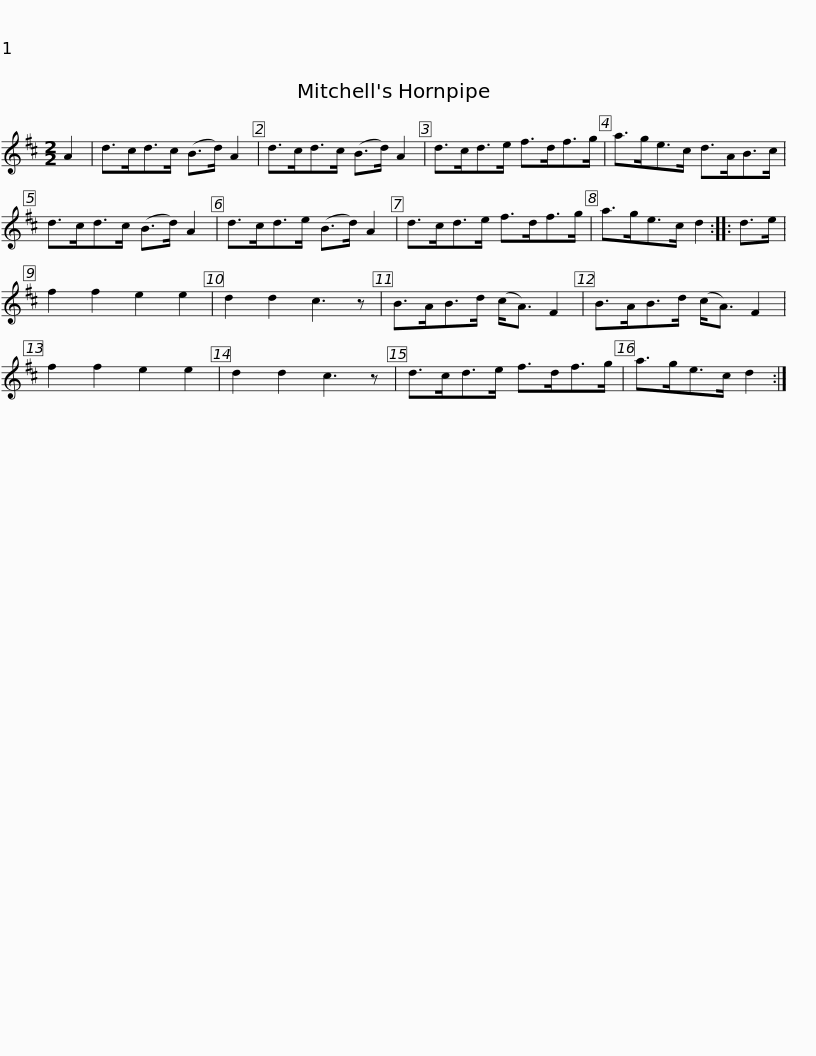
X:1
L:1/8
M:2/2
I:linebreak $
K:D
V:1 treble
V:1
 A2 | d>cd>c (B>d) A2 | d>cd>c (B>d) A2 | d>cd>e f>df>g | a>ge>c d>AB>c |$ %5
 d>cd>c (B>d) A2 | d>cd>e (B>d) A2 | d>cd>e f>df>g | a>ge>c d2 :: d>e | %10
 f2 f2 e2 e2 | d2 d2 c3 z |$ B>AB>d (c<A) F2 | B>AB>d (c<A) F2 | f2 f2 e2 e2 | %15
 d2 d2 c3 z | d>cd>e f>df>g | a>ge>c d2 :| %18
